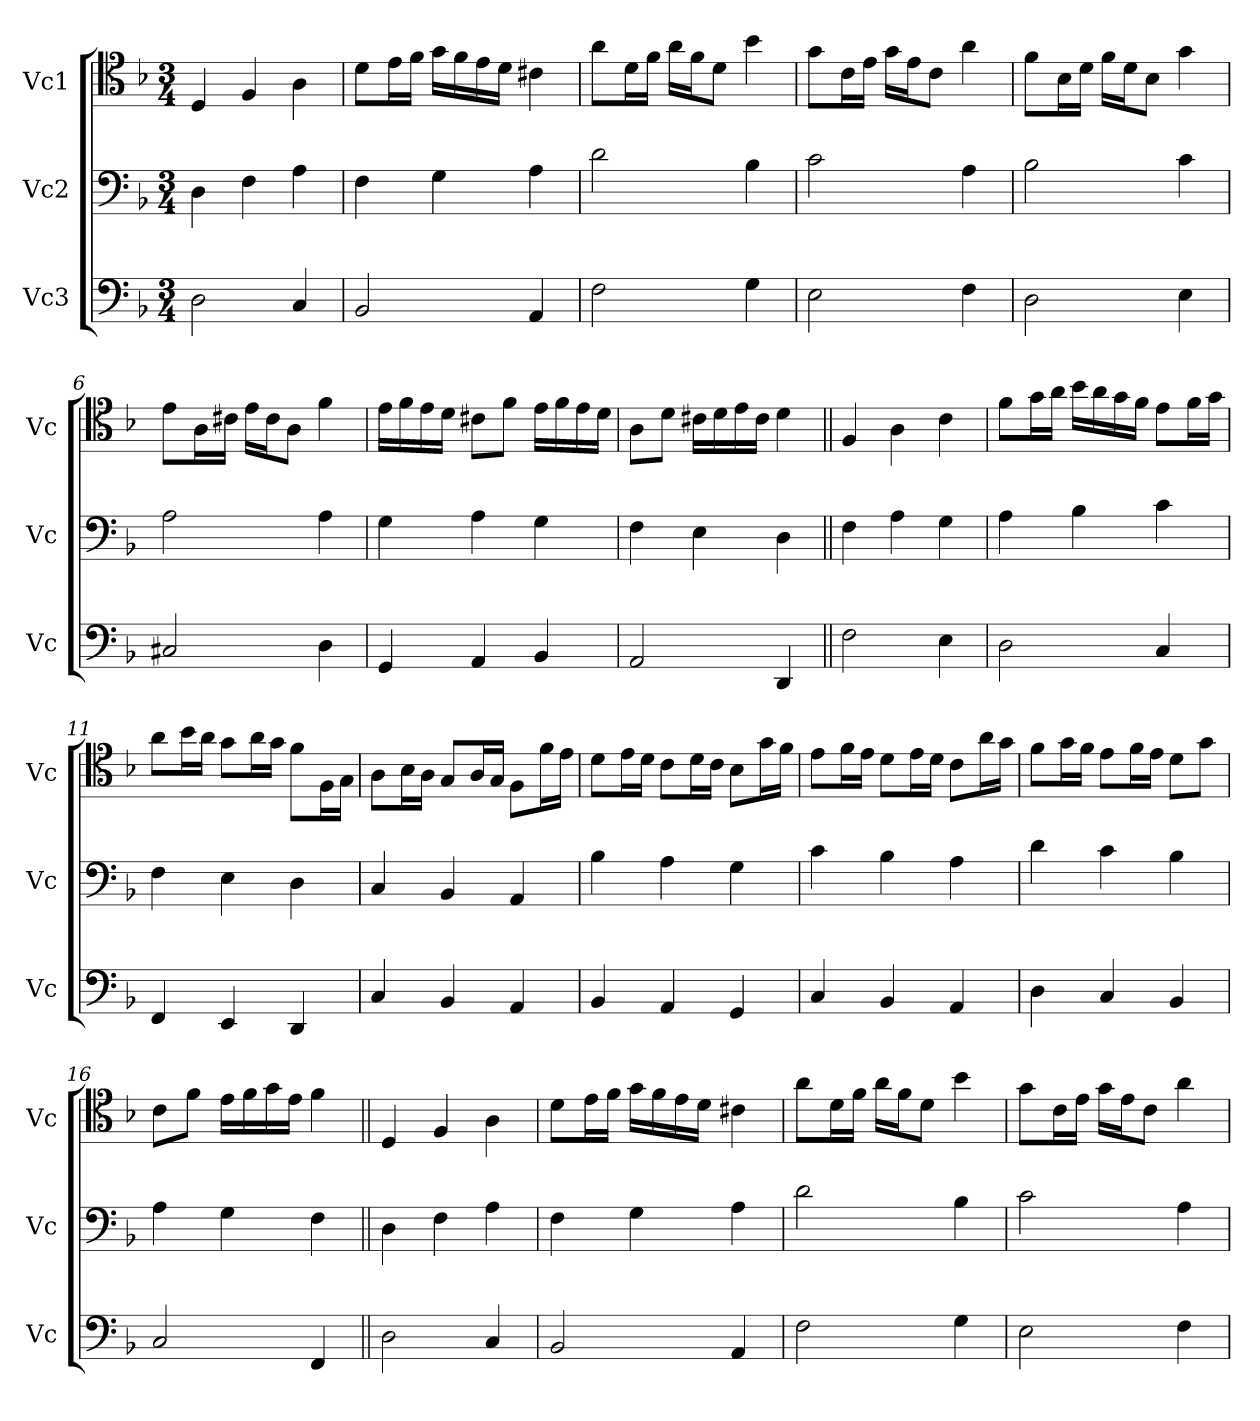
**kern	**kern	**kern
*part3	*part2	*part1
*staff3	*staff2	*staff1
*I"Vc3	*I"Vc2	*I"Vc1
*I'Vc	*I'Vc	*I'Vc
*clefF4	*clefF4	*clefC4
*k[b-]	*k[b-]	*k[b-]
*M3/4	*M3/4	*M3/4
*MM70	*MM70	*MM70
=1	=1	=1
2D\	4D\	4D/
.	4F\	4F/
4C/	4A\	4A\
=2	=2	=2
2BB-/	4F\	8d\L
.	.	16e\L
.	.	16f\JJ
.	4G\	16g\LL
.	.	16f\
.	.	16e\
.	.	16d\JJ
4AA/	4A\	4c#X\
=3	=3	=3
2F\	2d\	8a\L
.	.	16d\L
.	.	16f\JJ
.	.	16a\LL
.	.	16f\J
.	.	8d\J
4G\	4B-\	4b-\
=4	=4	=4
2E\	2c\	8g\L
.	.	16c\L
.	.	16e\JJ
.	.	16g\LL
.	.	16e\J
.	.	8c\J
4F\	4A\	4a\
=5	=5	=5
2D\	2B-\	8f\L
.	.	16B-\L
.	.	16d\JJ
.	.	16f\LL
.	.	16d\J
.	.	8B-\J
4E\	4c\	4g\
!!LO:LB:g=z
=6	=6	=6
2C#X/	2A\	8e\L
.	.	16A\L
.	.	16c#X\JJ
.	.	16e\LL
.	.	16c#\J
.	.	8A\J
4D\	4A\	4f\
=7	=7	=7
4GG/	4G\	16e\LL
.	.	16f\
.	.	16e\
.	.	16d\JJ
4AA/	4A\	8c#X\L
.	.	8f\J
4BB-/	4G\	16e\LL
.	.	16f\
.	.	16e\
.	.	16d\JJ
=8	=8	=8
2AA/	4F\	8A\L
.	.	8d\J
.	4E\	16c#X\LL
.	.	16d\
.	.	16e\
.	.	16c#\JJ
4DD/	4D\	4d\
=9||	=9||	=9||
2F\	4F\	4F/
.	4A\	4A\
4E\	4G\	4c\
=10	=10	=10
2D\	4A\	8f\L
.	.	16g\L
.	.	16a\JJ
.	4B-\	16b-\LL
.	.	16a\
.	.	16g\
.	.	16f\JJ
4C/	4c\	8e\L
.	.	16f\L
.	.	16g\JJ
!!LO:LB:g=z
=11	=11	=11
4FF/	4F\	8a\L
.	.	16b-\L
.	.	16a\JJ
4EE/	4E\	8g\L
.	.	16a\L
.	.	16g\JJ
4DD/	4D\	8f\L
.	.	16F\L
.	.	16G\JJ
=12	=12	=12
4C/	4C/	8A\L
.	.	16B-\L
.	.	16A\JJ
4BB-/	4BB-/	8G/L
.	.	16A/L
.	.	16G/JJ
4AA/	4AA/	8F\L
.	.	16f\L
.	.	16e\JJ
=13	=13	=13
4BB-/	4B-\	8d\L
.	.	16e\L
.	.	16d\JJ
4AA/	4A\	8c\L
.	.	16d\L
.	.	16c\JJ
4GG/	4G\	8B-\L
.	.	16g\L
.	.	16f\JJ
=14	=14	=14
4C/	4c\	8e\L
.	.	16f\L
.	.	16e\JJ
4BB-/	4B-\	8d\L
.	.	16e\L
.	.	16d\JJ
4AA/	4A\	8c\L
.	.	16a\L
.	.	16g\JJ
=15	=15	=15
4D\	4d\	8f\L
.	.	16g\L
.	.	16f\JJ
4C/	4c\	8e\L
.	.	16f\L
.	.	16e\JJ
4BB-/	4B-\	8d\L
.	.	8g\J
!!LO:LB:g=z
=16	=16	=16
2C/	4A\	8c\L
.	.	8f\J
.	4G\	16e\LL
.	.	16f\
.	.	16g\
.	.	16e\JJ
4FF/	4F\	4f\
=17||	=17||	=17||
2D\	4D\	4D/
.	4F\	4F/
4C/	4A\	4A\
=18	=18	=18
2BB-/	4F\	8d\L
.	.	16e\L
.	.	16f\JJ
.	4G\	16g\LL
.	.	16f\
.	.	16e\
.	.	16d\JJ
4AA/	4A\	4c#X\
=19	=19	=19
2F\	2d\	8a\L
.	.	16d\L
.	.	16f\JJ
.	.	16a\LL
.	.	16f\J
.	.	8d\J
4G\	4B-\	4b-\
=20	=20	=20
2E\	2c\	8g\L
.	.	16c\L
.	.	16e\JJ
.	.	16g\LL
.	.	16e\J
.	.	8c\J
4F\	4A\	4a\
=	=	=
*-	*-	*-
